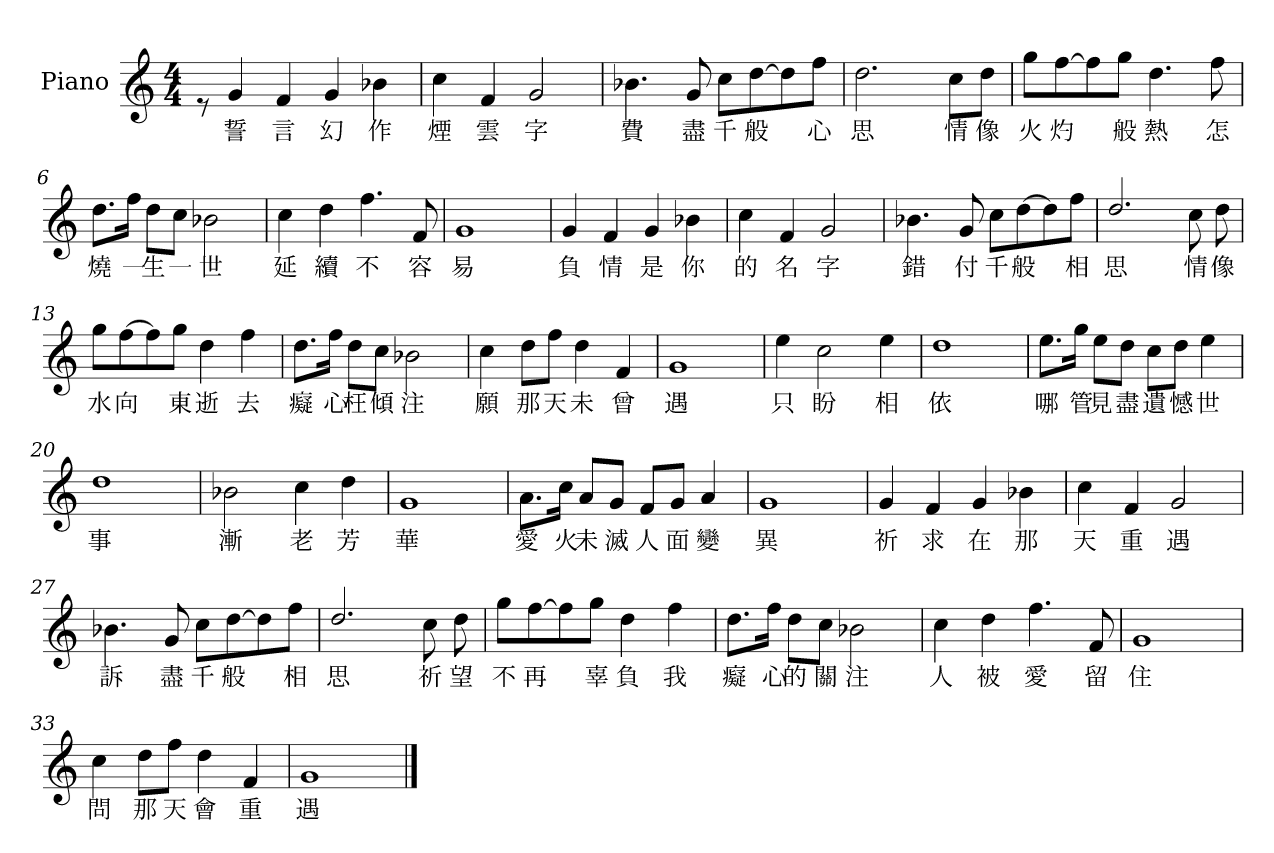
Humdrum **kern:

**kern	**text
*part1	*part1
*staff1	*staff1
*I"Piano	*
*I'Pno	*
*clefG2	*
*k[]	*
*M4/4	*
*MM80	*
=1	=1
8re	.
!	!LO:LY:b
4g/	誓
!	!LO:LY:b
4f/	言
!	!LO:LY:b
4g/	幻
!	!LO:LY:b
4b-X\	作
=2	=2
!	!LO:LY:b
4cc\	煙
!	!LO:LY:b
4f/	雲
!	!LO:LY:b
2g/	字
=3	=3
!	!LO:LY:b
4.b-X\	費
!	!LO:LY:b
8g/	盡
!	!LO:LY:b
8cc\L	千
!	!LO:LY:b
[8dd\	般
8dd\]	.
!	!LO:LY:b
8ff\J	心
=4	=4
!	!LO:LY:b
2.dd\	思
!	!LO:LY:b
8cc\L	情
!	!LO:LY:b
8dd\J	像
=5	=5
!	!LO:LY:b
8gg\L	火
!	!LO:LY:b
[8ff\	灼
8ff\]	.
!	!LO:LY:b
8gg\J	般
!	!LO:LY:b
4.dd\	熱
!	!LO:LY:b
8ff\	怎
!!LO:LB:g=z
=6	=6
!	!LO:LY:b
8.dd\L	燒
!	!LO:LY:b
16ff\Jk	一
!	!LO:LY:b
8dd\L	生
!	!LO:LY:b
8cc\J	一
!	!LO:LY:b
2b-X\	世
=7	=7
!	!LO:LY:b
4cc\	延
!	!LO:LY:b
4dd\	續
!	!LO:LY:b
4.ff\	不
!	!LO:LY:b
8f/	容
=8	=8
!	!LO:LY:b
1g	易
=9	=9
!	!LO:LY:b
4g/	負
!	!LO:LY:b
4f/	情
!	!LO:LY:b
4g/	是
!	!LO:LY:b
4b-X\	你
=10	=10
!	!LO:LY:b
4cc\	的
!	!LO:LY:b
4f/	名
!	!LO:LY:b
2g/	字
=11	=11
!	!LO:LY:b
4.b-X\	錯
!	!LO:LY:b
8g/	付
!	!LO:LY:b
8cc\L	千
!	!LO:LY:b
[8dd\	般
8dd\]	.
!	!LO:LY:b
8ff\J	相
=12	=12
!	!LO:LY:b
2.dd/	思
!	!LO:LY:b
8cc\	情
!	!LO:LY:b
8dd\	像
!!LO:LB:g=z
=13	=13
!	!LO:LY:b
8gg\L	水
!	!LO:LY:b
[8ff\	向
8ff\]	.
!	!LO:LY:b
8gg\J	東
!	!LO:LY:b
4dd\	逝
!	!LO:LY:b
4ff\	去
=14	=14
!	!LO:LY:b
8.dd\L	癡
!	!LO:LY:b
16ff\Jk	心
!	!LO:LY:b
8dd\L	枉
!	!LO:LY:b
8cc\J	傾
!	!LO:LY:b
2b-X\	注
=15	=15
!	!LO:LY:b
4cc\	願
!	!LO:LY:b
8dd\L	那
!	!LO:LY:b
8ff\J	天
!	!LO:LY:b
4dd\	未
!	!LO:LY:b
4f/	曾
=16	=16
!	!LO:LY:b
1g	遇
=17	=17
!	!LO:LY:b
4ee\	只
!	!LO:LY:b
2cc\	盼
!	!LO:LY:b
4ee\	相
=18	=18
!	!LO:LY:b
1dd	依
=19	=19
!	!LO:LY:b
8.ee\L	哪
!	!LO:LY:b
16gg\Jk	管
!	!LO:LY:b
8ee\L	見
!	!LO:LY:b
8dd\J	盡
!	!LO:LY:b
8cc\L	遺
!	!LO:LY:b
8dd\J	憾
!	!LO:LY:b
4ee\	世
!!LO:LB:g=z
=20	=20
!	!LO:LY:b
1dd	事
=21	=21
!	!LO:LY:b
2b-X\	漸
!	!LO:LY:b
4cc\	老
!	!LO:LY:b
4dd\	芳
=22	=22
!	!LO:LY:b
1g	華
=23	=23
!	!LO:LY:b
8.a\L	愛
!	!LO:LY:b
16cc\Jk	火
!	!LO:LY:b
8a/L	未
!	!LO:LY:b
8g/J	滅
!	!LO:LY:b
8f/L	人
!	!LO:LY:b
8g/J	面
!	!LO:LY:b
4a/	變
=24	=24
!	!LO:LY:b
1g	異
=25	=25
!	!LO:LY:b
4g/	祈
!	!LO:LY:b
4f/	求
!	!LO:LY:b
4g/	在
!	!LO:LY:b
4b-X\	那
=26	=26
!	!LO:LY:b
4cc\	天
!	!LO:LY:b
4f/	重
!	!LO:LY:b
2g/	遇
!!LO:LB:g=z
=27	=27
!	!LO:LY:b
4.b-X\	訴
!	!LO:LY:b
8g/	盡
!	!LO:LY:b
8cc\L	千
!	!LO:LY:b
[8dd\	般
8dd\]	.
!	!LO:LY:b
8ff\J	相
=28	=28
!	!LO:LY:b
2.dd/	思
!	!LO:LY:b
8cc\	祈
!	!LO:LY:b
8dd\	望
=29	=29
!	!LO:LY:b
8gg\L	不
!	!LO:LY:b
[8ff\	再
8ff\]	.
!	!LO:LY:b
8gg\J	辜
!	!LO:LY:b
4dd\	負
!	!LO:LY:b
4ff\	我
=30	=30
!	!LO:LY:b
8.dd\L	癡
!	!LO:LY:b
16ff\Jk	心
!	!LO:LY:b
8dd\L	的
!	!LO:LY:b
8cc\J	關
!	!LO:LY:b
2b-X\	注
=31	=31
!	!LO:LY:b
4cc\	人
!	!LO:LY:b
4dd\	被
!	!LO:LY:b
4.ff\	愛
!	!LO:LY:b
8f/	留
=32	=32
!	!LO:LY:b
1g	住
!!LO:LB:g=z
=33	=33
!	!LO:LY:b
4cc\	問
!	!LO:LY:b
8dd\L	那
!	!LO:LY:b
8ff\J	天
!	!LO:LY:b
4dd\	會
!	!LO:LY:b
4f/	重
=34	=34
!	!LO:LY:b
1g	遇
==	==
*-	*-
